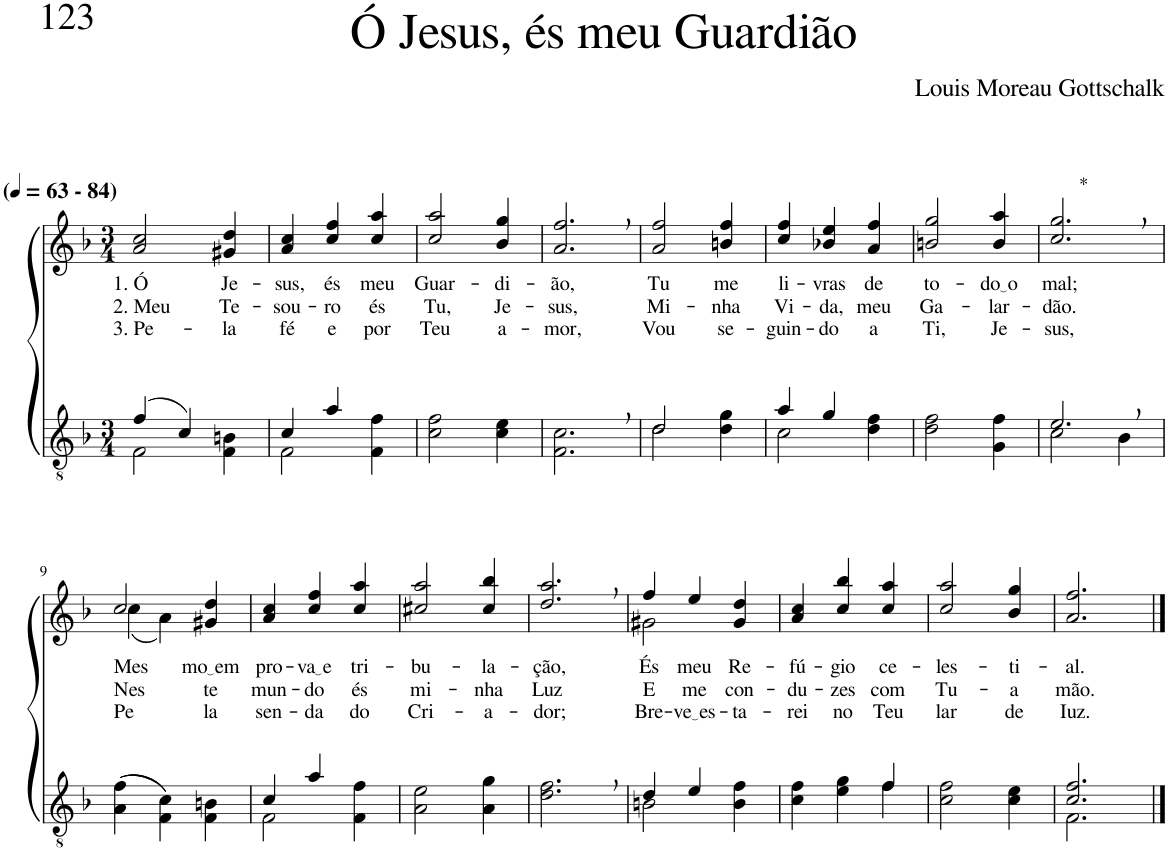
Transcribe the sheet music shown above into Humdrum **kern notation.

**kern	**kern	**text	**text	**text
*part2	*part1	*part1	*part1	*part1
*staff2	*staff1	*staff1	*staff1	*staff1
*I"Parte III e IV	*I"Parte I e II	*	*	*
*clefGv2	*clefG2	*	*	*
*Trd4c7	*Trd4c7	*	*	*
*k[b-]	*k[b-]	*	*	*
*M3/4	*M3/4	*	*	*
*MM63	*MM63	*	*	*
=1	=1	=1	=1	=1
*^	*	*	*	*
!	!	!LO:TX:a:B:t=(	!	!	!
!	!	!LO:TX:a:B:t=- 84)	!	!	!
!	!	!	!LO:LY:b	!LO:LY:b	!LO:LY:b
(4f/	2F\	2a/ 2cc/	1. Ó	2. Meu	3. Pe-
4c/)	.	.	.	.	.
!	!	!	!LO:LY:b	!LO:LY:b	!LO:LY:b
4ryy	4F\ 4Bn\	4g#X/ 4dd/	Je-	Te-	-la
=2	=2	=2	=2	=2	=2
!	!	!	!LO:LY:b	!LO:LY:b	!LO:LY:b
4c/	2F\	4a/ 4cc/	-sus,	-sou-	fé
!	!	!	!LO:LY:b	!LO:LY:b	!LO:LY:b
4a/	.	4cc/ 4ff/	és	-ro	e
!	!	!	!LO:LY:b	!LO:LY:b	!LO:LY:b
4ryy	4F\ 4f\	4cc/ 4aa/	meu	és	por
=3	=3	=3	=3	=3	=3
!	!	!	!LO:LY:b	!LO:LY:b	!LO:LY:b
*v	*v	*	*	*	*
2c\ 2f\	2cc/ 2aa/	Guar-	Tu,	Teu
!	!	!LO:LY:b	!LO:LY:b	!LO:LY:b
4c\ 4e\	4b-/ 4gg/	-di-	Je-	a-
=4	=4	=4	=4	=4
!	!	!LO:LY:b	!LO:LY:b	!LO:LY:b
2.F\, 2.c\,	2.a/, 2.ff/,	-ão,	-sus,	-mor,
=5	=5	=5	=5	=5
*^	*	*	*	*
!	!	!	!LO:LY:b	!LO:LY:b	!LO:LY:b
2d\	2d/	2a/ 2ff/	Tu	Mi-	Vou
!	!	!	!LO:LY:b	!LO:LY:b	!LO:LY:b
4d\ 4g\	4ryy	4bn/ 4ff/	me	-nha	se-
=6	=6	=6	=6	=6	=6
!	!	!	!LO:LY:b	!LO:LY:b	!LO:LY:b
4a/	2c\	4cc/ 4ff/	li-	Vi-	-guin-
!	!	!	!LO:LY:b	!LO:LY:b	!LO:LY:b
4g/	.	4b-X/ 4ee/	-vras	-da,	-do
!	!	!	!LO:LY:b	!LO:LY:b	!LO:LY:b
4ryy	4d\ 4f\	4a/ 4ff/	de	meu	a
=7	=7	=7	=7	=7	=7
!	!	!	!LO:LY:b	!LO:LY:b	!LO:LY:b
*v	*v	*	*	*	*
2d\ 2f\	2bn/ 2gg/	to-	Ga-	Ti,
!	!	!LO:LY:b	!LO:LY:b	!LO:LY:b
4G\ 4f\	4b/ 4aa/	do o	-lar-	Je-
=8	=8	=8	=8	=8
*^	*	*	*	*
!	!	!LO:TX:a:t=*	!	!	!
!	!	!	!LO:LY:b	!LO:LY:b	!LO:LY:b
2.e,/	2c\	2.cc/, 2.gg/,	mal;	-dão.	-sus,
.	4B-\	.	.	.	.
!!LO:LB:g=z
=9	=9	=9	=9	=9	=9
*	*	*^	*	*	*
!	!	!	!	!LO:LY:b	!LO:LY:b	!LO:LY:b
*v	*v	*	*	*	*	*
((4A\ 4f\	2cc/	(4cc\	Mes-	Nes-	Pe-
4F\ 4c\))	.	4a\)	.	.	.
!	!	!	!LO:LY:b	!LO:LY:b	!LO:LY:b
4F\ 4Bn\	4g#X/ 4dd/	4ryy	mo em	-te	-la
=10	=10	=10	=10	=10	=10
*^	*	*	*	*	*
!	!	!	!	!LO:LY:b	!LO:LY:b	!LO:LY:b
*	*	*v	*v	*	*	*
4c/	2F\	4a/ 4cc/	pro-	mun-	sen-
!	!	!	!LO:LY:b	!LO:LY:b	!LO:LY:b
4a/	.	4cc/ 4ff/	va e	-do	-da
!	!	!	!LO:LY:b	!LO:LY:b	!LO:LY:b
4ryy	4F\ 4f\	4cc/ 4aa/	tri-	és	do
=11	=11	=11	=11	=11	=11
!	!	!	!LO:LY:b	!LO:LY:b	!LO:LY:b
*v	*v	*	*	*	*
2A\ 2e\	2cc#X/ 2aa/	-bu-	mi-	Cri-
!	!	!LO:LY:b	!LO:LY:b	!LO:LY:b
4A\ 4g\	4cc#/ 4bb-/	-la-	-nha	-a-
=12	=12	=12	=12	=12
!	!	!LO:LY:b	!LO:LY:b	!LO:LY:b
2.d\, 2.f\,	2.dd/, 2.aa/,	-ção,	Luz	-dor;
=13	=13	=13	=13	=13
*^	*^	*	*	*
!	!	!	!	!LO:LY:b	!LO:LY:b	!LO:LY:b
4d/	2Bn\	4ff/	2g#X\	És	E	Bre-
!	!	!	!	!LO:LY:b	!LO:LY:b	!LO:LY:b
4e/	.	4ee/	.	meu	me	ve es
!	!	!	!	!LO:LY:b	!LO:LY:b	!LO:LY:b
4ryy	4B\ 4f\	4g#/ 4dd/	4ryy	Re-	con-	-ta-
=14	=14	=14	=14	=14	=14	=14
!	!	!	!	!LO:LY:b	!LO:LY:b	!LO:LY:b
*	*	*v	*v	*	*	*
2ryy	4c\ 4f\	4a/ 4cc/	-fú-	-du-	-rei
!	!	!	!LO:LY:b	!LO:LY:b	!LO:LY:b
.	4e\ 4g\	4cc/ 4bb-/	-gio	-zes	no
!	!	!	!LO:LY:b	!LO:LY:b	!LO:LY:b
4f/	4f\	4cc/ 4aa/	ce-	com	Teu
=15	=15	=15	=15	=15	=15
!	!	!	!LO:LY:b	!LO:LY:b	!LO:LY:b
*v	*v	*	*	*	*
2c\ 2f\	2cc/ 2aa/	-les-	Tu-	lar
!	!	!LO:LY:b	!LO:LY:b	!LO:LY:b
4c\ 4e\	4b-/ 4gg/	-ti-	-a	de
=16	=16	=16	=16	=16
*^	*	*	*	*
!	!	!	!LO:LY:b	!LO:LY:b	!LO:LY:b
2.c/ 2.f/	2.F\	2.a/ 2.ff/	-al.	mão.	Iuz.
*v	*v	*	*	*	*
==	==	==	==	==
*-	*-	*-	*-	*-
